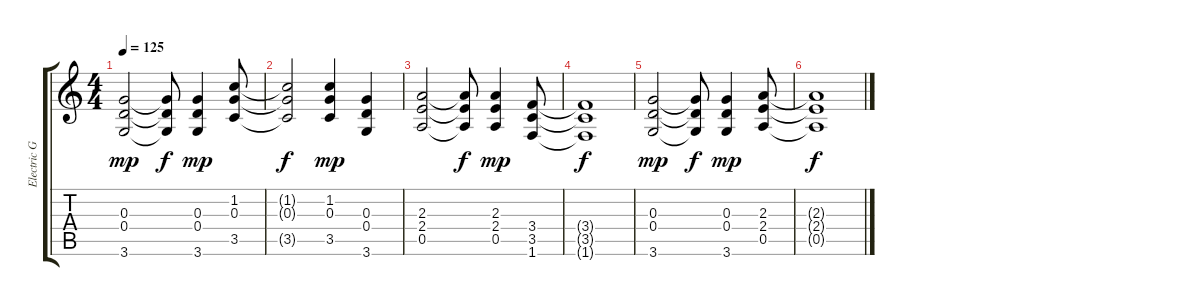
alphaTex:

\track ("Electric Guitar (jazz)" "Electric G") {instrument distortionguitar}
\staff {score tabs}
\tuning (E4 B3 G3 D3 A2 E2) {hide}
\ts (4 4)
\tempo 125
\clef g2
\ks c
(0.3 0.4 3.6).2{dy mp} (0.3{t} 0.4{t} 3.6{t}).8{dy f} (0.3 0.4 3.6).4{dy mp} (1.2 0.3 3.5).8 |
(1.2{t} 0.3{t} 3.5{t}).2{dy f} (1.2 0.3 3.5).4{dy mp} (0.3 0.4 3.6).4 |
(2.3 2.4 0.5).2 (2.3{t} 2.4{t} 0.5{t}).8{dy f} (2.3 2.4 0.5).4{dy mp} (3.4 3.5 1.6).8 |
(3.4{t} 3.5{t} 1.6{t}).1{dy f} |
(0.3 0.4 3.6).2{dy mp} (0.3{t} 0.4{t} 3.6{t}).8{dy f} (0.3 0.4 3.6).4{dy mp} (2.3 2.4 0.5).8 |
(2.3{t} 2.4{t} 0.5{t}).1{dy f}
